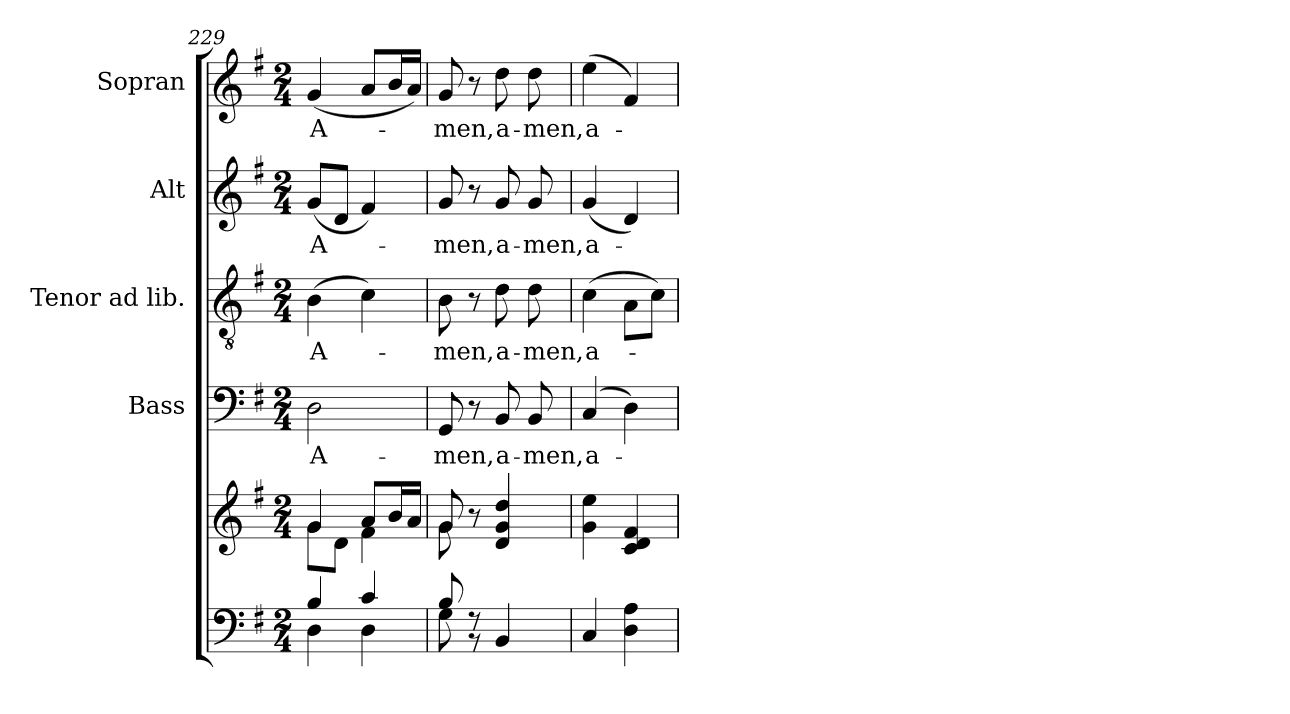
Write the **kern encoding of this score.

**kern	**kern	**kern	**text	**kern	**text	**kern	**text	**kern	**text
*part5	*part5	*part4	*part4	*part3	*part3	*part2	*part2	*part1	*part1
*staff6	*staff5	*staff4	*staff4	*staff3	*staff3	*staff2	*staff2	*staff1	*staff1
*	*	*I"Bass	*	*I"Tenor ad lib.	*	*I"Alt	*	*I"Sopran	*
*	*	*I'B.	*	*I'T.	*	*I'A.	*	*I'S.	*
*clefF4	*clefG2	*clefF4	*	*clefGv2	*	*clefG2	*	*clefG2	*
*k[f#]	*k[f#]	*k[f#]	*	*k[f#]	*	*k[f#]	*	*k[f#]	*
*G:	*G:	*G:	*	*G:	*	*G:	*	*G:	*
*M2/4	*M2/4	*M2/4	*	*M2/4	*	*M2/4	*	*M2/4	*
=229	=229	=229	=229	=229	=229	=229	=229	=229	=229
*^	*^	*	*	*	*	*	*	*	*
!	!	!	!	!	!LO:LY:b	!	!LO:LY:b	!	!LO:LY:b	!	!LO:LY:b
4B/	4D\	4g/	8g\L	2D\	A-	(>4B\	A-	(<8g/L	A-	(<4g/	A-
.	.	.	8d\J	.	.	.	.	8d/J	.	.	.
4c/	4D\	8a/L	4f#\	.	.	4c\)	.	4f#/)	.	8a/L	.
.	.	16b/L	.	.	.	.	.	.	.	16b/L	.
.	.	16a/JJ	.	.	.	.	.	.	.	16a/JJ)	.
=230	=230	=230	=230	=230	=230	=230	=230	=230	=230	=230	=230
!	!	!	!	!	!LO:LY:b	!	!LO:LY:b	!	!LO:LY:b	!	!LO:LY:b
8B/	8G\	8g/	8g\	8GG/	-men,	8B\	-men,	8g/	-men,	8g/	-men,
8r	8r	8r	8ryy	8r	.	8r	.	8r	.	8r	.
!	!	!	!	!	!LO:LY:b	!	!LO:LY:b	!	!LO:LY:b	!	!LO:LY:b
4BB/	4ryy	4d/ 4g/ 4dd/	4ryy	8BB/	a-	8d\	a-	8g/	a-	8dd\	a-
!	!	!	!	!	!LO:LY:b	!	!LO:LY:b	!	!LO:LY:b	!	!LO:LY:b
.	.	.	.	8BB/	-men,	8d\	-men,	8g/	-men,	8dd\	-men,
*v	*v	*	*	*	*	*	*	*	*	*	*
*	*v	*v	*	*	*	*	*	*	*	*
=231	=231	=231	=231	=231	=231	=231	=231	=231	=231
!	!	!	!LO:LY:b	!	!LO:LY:b	!	!LO:LY:b	!	!LO:LY:b
4C/	4g\ 4ee\	(4C/	a-	(>4c\	a-	(<4g/	a-	(>4ee\	a-
4D\ 4A\	4c/ 4d/ 4f#/	4D\)	.	8A\L	.	4d/)	.	4f#/)	.
.	.	.	.	8c\J)	.	.	.	.	.
=	=	=	=	=	=	=	=	=	=
*-	*-	*-	*-	*-	*-	*-	*-	*-	*-
